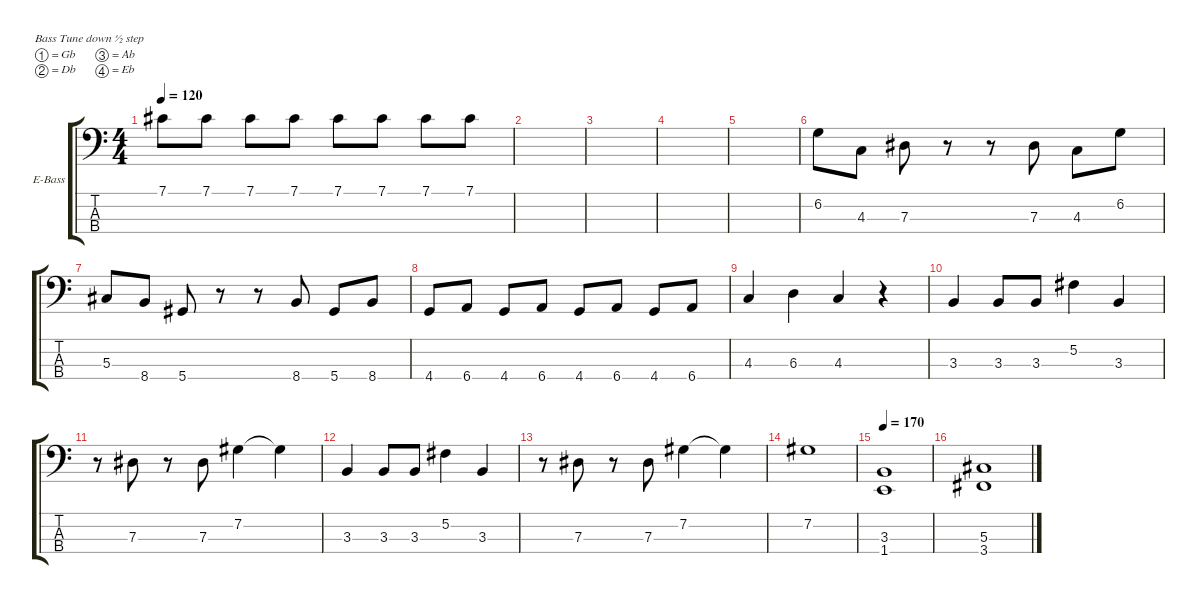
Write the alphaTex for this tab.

\defaultSystemsLayout 4
\hideDynamics
\bracketExtendMode groupsimilarinstruments
\firstSystemTrackNameOrientation horizontal
\otherSystemsTrackNameOrientation horizontal
\track ("Bass" "E-Bass") {instrument electricbassfinger}
\staff {score tabs}
\tuning (Gb2 Db2 Ab1 Eb1)
\ts (4 4)
\tempo 120
\clef f4
\ks c
7.1.8{dy mf} 7.1.8 7.1.8 7.1.8 7.1.8 7.1.8 7.1.8 7.1.8 |
|
|
|
|
6.2.8 4.3.8 7.3.8 r.8 r.8 7.3.8 4.3.8 6.2.8 |
5.3.8 8.4.8 5.4.8 r.8 r.8 8.4.8 5.4.8 8.4.8 |
4.4.8 6.4.8 4.4.8 6.4.8 4.4.8 6.4.8 4.4.8 6.4.8 |
4.3.4 6.3.4 4.3.4 r.4 |
3.3.4 3.3.8 3.3.8 5.2.4 3.3.4 |
r.8 7.3.8{dy f} r.8 7.3.8 7.2.4 7.2{t}.4{dy mf} |
3.3.4 3.3.8 3.3.8 5.2.4 3.3.4 |
r.8 7.3.8{dy f} r.8 7.3.8 7.2.4 7.2{t}.4 |
7.2.1{dy mf} |
\tempo 170
(1.4 3.3).1 |
(3.4 5.3).1
